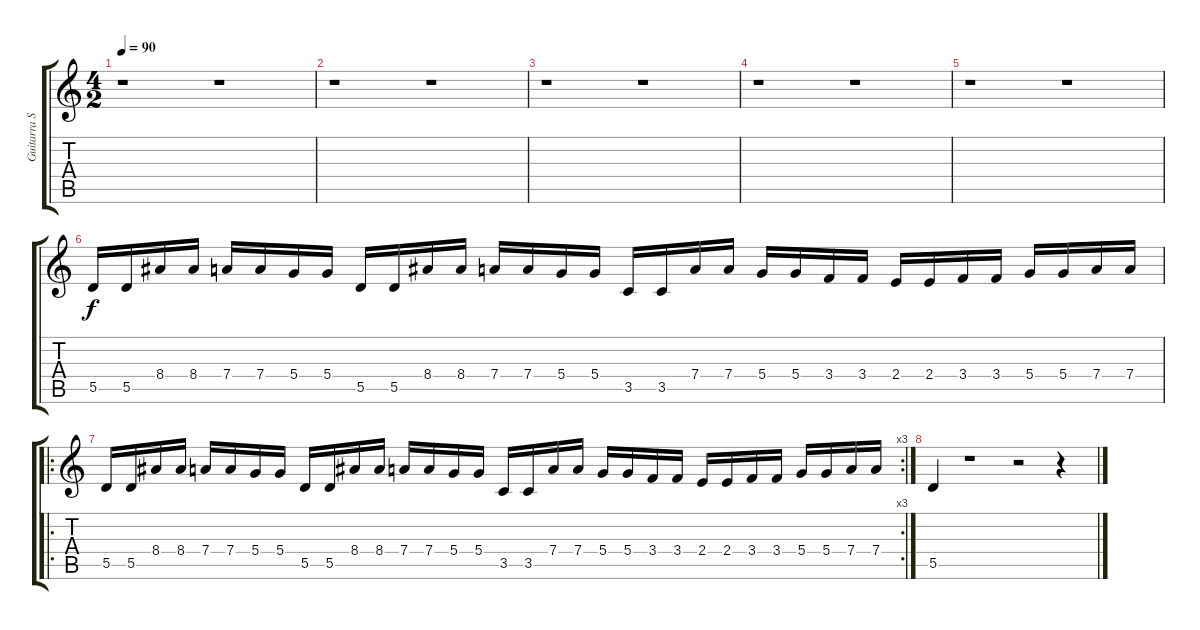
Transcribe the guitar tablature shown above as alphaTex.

\track ("Guitarra Solo" "Guitarra S") {instrument distortionguitar}
\staff {score tabs}
\tuning (E4 B3 G3 D3 A2 E2) {hide}
\ts (4 2)
\tempo 90
\clef g2
\ks c
r.1{dy fff} r.1 |
r.1 r.1 |
r.1 r.1 |
r.1 r.1 |
r.1 r.1 |
5.5.16{dy f} 5.5.16 8.4.16 8.4.16 7.4.16 7.4.16 5.4.16 5.4.16 5.5.16 5.5.16 8.4.16 8.4.16 7.4.16 7.4.16 5.4.16 5.4.16 3.5.16 3.5.16 7.4.16 7.4.16 5.4.16 5.4.16 3.4.16 3.4.16 2.4.16 2.4.16 3.4.16 3.4.16 5.4.16 5.4.16 7.4.16 7.4.16 |
\ro
\rc 3
5.5.16 5.5.16 8.4.16 8.4.16 7.4.16 7.4.16 5.4.16 5.4.16 5.5.16 5.5.16 8.4.16 8.4.16 7.4.16 7.4.16 5.4.16 5.4.16 3.5.16 3.5.16 7.4.16 7.4.16 5.4.16 5.4.16 3.4.16 3.4.16 2.4.16 2.4.16 3.4.16 3.4.16 5.4.16 5.4.16 7.4.16 7.4.16 |
5.5.4 r.1 r.2 r.4
